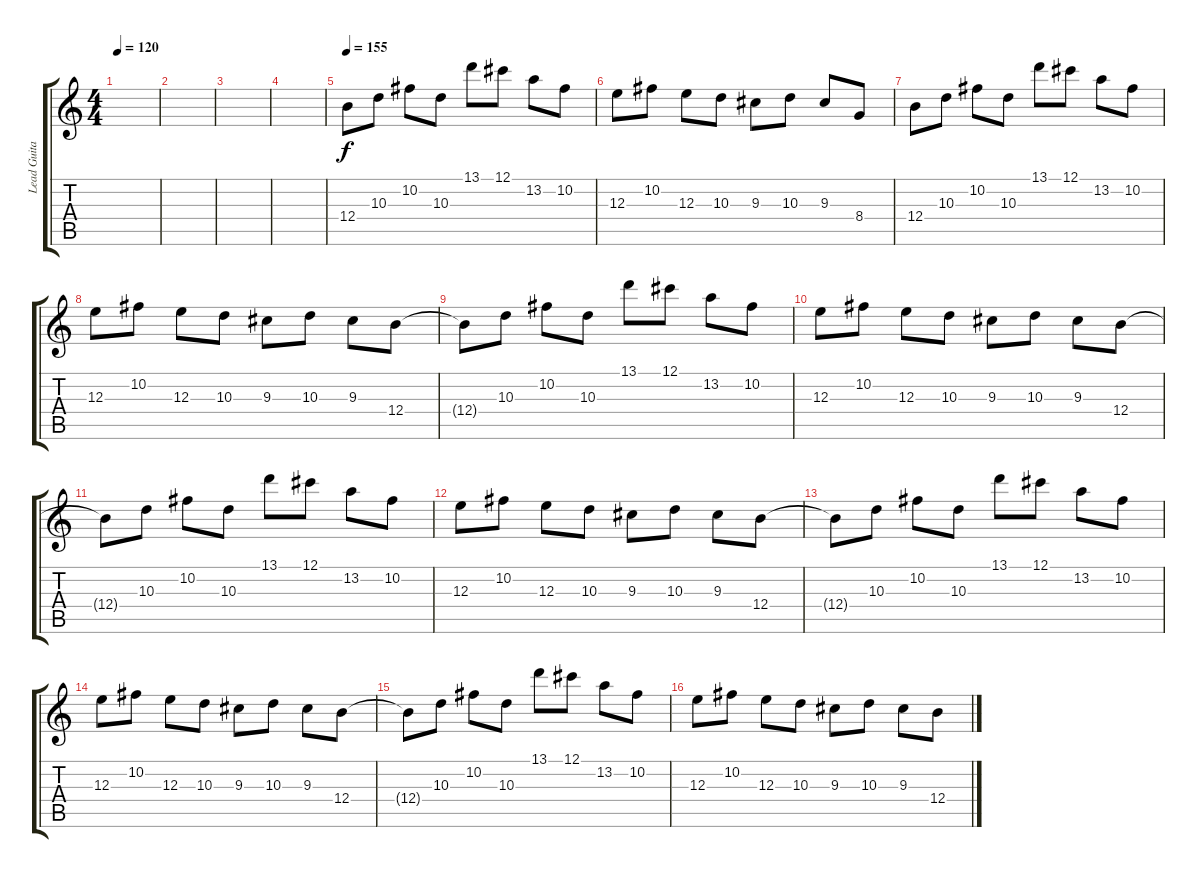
\track ("Lead Guitar" "Lead Guita") {instrument distortionguitar}
\staff {score tabs}
\tuning (Db4 Ab3 E3 B2 Gb2 B1) {hide}
\ts (4 4)
\tempo 120
\clef g2
\ks c
|
|
|
|
\tempo 155
12.4.8 10.3.8 10.2.8 10.3.8 13.1.8 12.1.8 13.2.8 10.2.8 |
12.3.8 10.2.8 12.3.8 10.3.8 9.3.8 10.3.8 9.3.8 8.4.8 |
12.4.8 10.3.8 10.2.8 10.3.8 13.1.8 12.1.8 13.2.8 10.2.8 |
12.3.8 10.2.8 12.3.8 10.3.8 9.3.8 10.3.8 9.3.8 12.4.8 |
12.4{t}.8 10.3.8 10.2.8 10.3.8 13.1.8 12.1.8 13.2.8 10.2.8 |
12.3.8 10.2.8 12.3.8 10.3.8 9.3.8 10.3.8 9.3.8 12.4.8 |
12.4{t}.8 10.3.8 10.2.8 10.3.8 13.1.8 12.1.8 13.2.8 10.2.8 |
12.3.8 10.2.8 12.3.8 10.3.8 9.3.8 10.3.8 9.3.8 12.4.8 |
12.4{t}.8 10.3.8 10.2.8 10.3.8 13.1.8 12.1.8 13.2.8 10.2.8 |
12.3.8 10.2.8 12.3.8 10.3.8 9.3.8 10.3.8 9.3.8 12.4.8 |
12.4{t}.8 10.3.8 10.2.8 10.3.8 13.1.8 12.1.8 13.2.8 10.2.8 |
12.3.8 10.2.8 12.3.8 10.3.8 9.3.8 10.3.8 9.3.8 12.4.8
